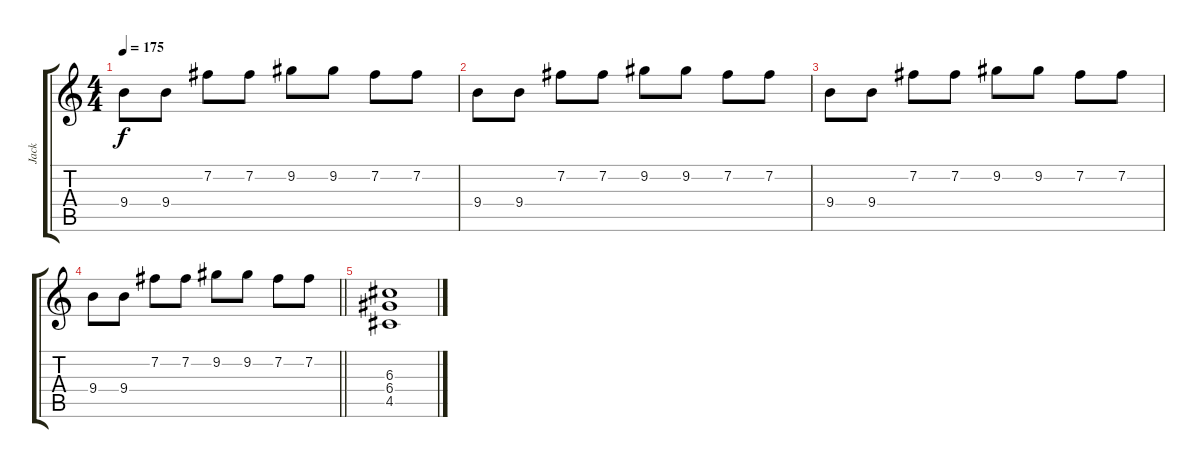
\track ("Jack" "Jack") {instrument distortionguitar}
\staff {score tabs}
\tuning (E4 B3 G3 D3 A2 D2) {hide}
\ts (4 4)
\tempo 175
\clef g2
\ks c
9.4.8{dy f} 9.4.8 7.2.8 7.2.8 9.2.8 9.2.8 7.2.8 7.2.8 |
9.4.8 9.4.8 7.2.8 7.2.8 9.2.8 9.2.8 7.2.8 7.2.8 |
9.4.8 9.4.8 7.2.8 7.2.8 9.2.8 9.2.8 7.2.8 7.2.8 |
\barLineRight lightlight
9.4.8 9.4.8 7.2.8 7.2.8 9.2.8 9.2.8 7.2.8 7.2.8 |
(6.3 6.4 4.5).1
